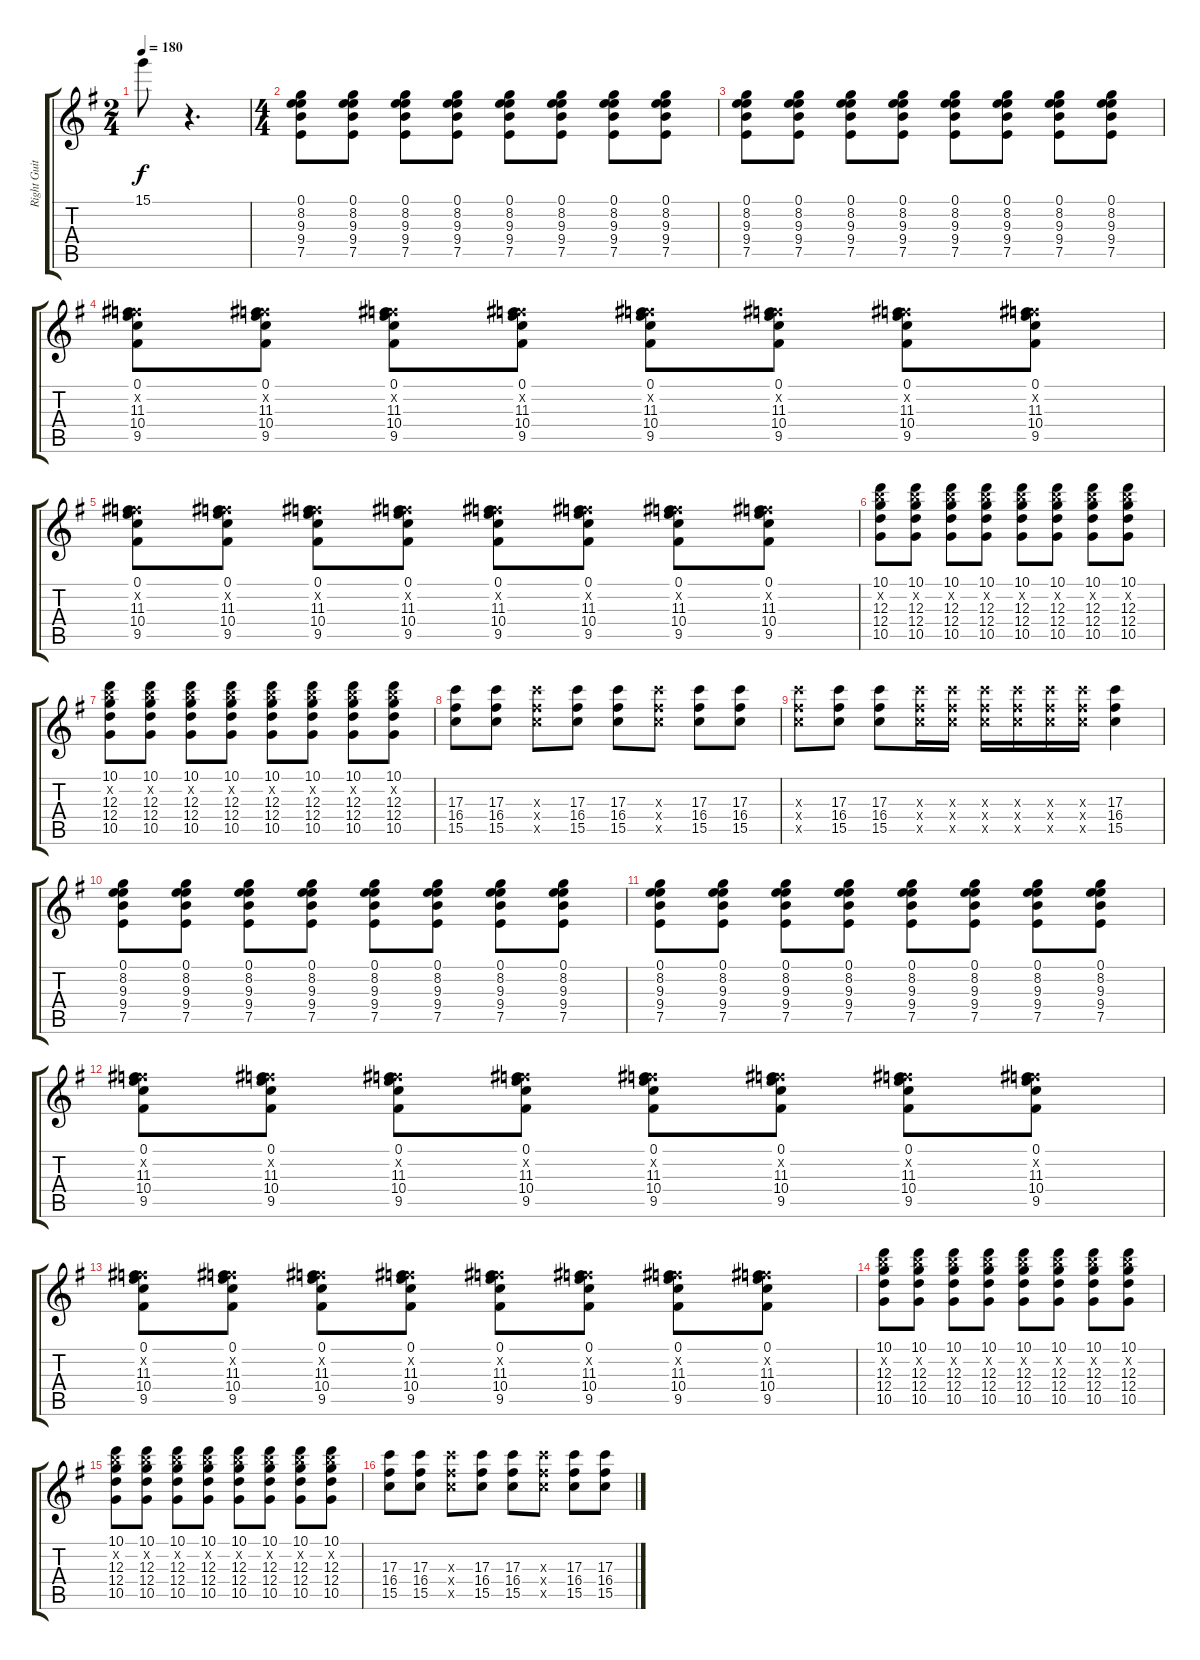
\track ("Right Guitar" "Right Guit") {instrument distortionguitar}
\staff {score tabs}
\tuning (E4 B3 G3 D3 A2 E2) {hide}
\ts (2 4)
\tempo 180
\clef g2
\ks g
15.1.8{dy f} r.4{d} |
\ts (4 4)
(0.1 8.2 9.3 9.4 7.5).8 (0.1 8.2 9.3 9.4 7.5).8 (0.1 8.2 9.3 9.4 7.5).8 (0.1 8.2 9.3 9.4 7.5).8 (0.1 8.2 9.3 9.4 7.5).8 (0.1 8.2 9.3 9.4 7.5).8 (0.1 8.2 9.3 9.4 7.5).8 (0.1 8.2 9.3 9.4 7.5).8 |
(0.1 8.2 9.3 9.4 7.5).8 (0.1 8.2 9.3 9.4 7.5).8 (0.1 8.2 9.3 9.4 7.5).8 (0.1 8.2 9.3 9.4 7.5).8 (0.1 8.2 9.3 9.4 7.5).8 (0.1 8.2 9.3 9.4 7.5).8 (0.1 8.2 9.3 9.4 7.5).8 (0.1 8.2 9.3 9.4 7.5).8 |
(0.1 6.2{x} 11.3 10.4 9.5).8 (0.1 6.2{x} 11.3 10.4 9.5).8 (0.1 6.2{x} 11.3 10.4 9.5).8 (0.1 6.2{x} 11.3 10.4 9.5).8 (0.1 6.2{x} 11.3 10.4 9.5).8 (0.1 6.2{x} 11.3 10.4 9.5).8 (0.1 6.2{x} 11.3 10.4 9.5).8 (0.1 6.2{x} 11.3 10.4 9.5).8 |
(0.1 6.2{x} 11.3 10.4 9.5).8 (0.1 6.2{x} 11.3 10.4 9.5).8 (0.1 6.2{x} 11.3 10.4 9.5).8 (0.1 6.2{x} 11.3 10.4 9.5).8 (0.1 6.2{x} 11.3 10.4 9.5).8 (0.1 6.2{x} 11.3 10.4 9.5).8 (0.1 6.2{x} 11.3 10.4 9.5).8 (0.1 6.2{x} 11.3 10.4 9.5).8 |
(10.1 12.2{x} 12.3 12.4 10.5).8 (10.1 12.2{x} 12.3 12.4 10.5).8 (10.1 12.2{x} 12.3 12.4 10.5).8 (10.1 12.2{x} 12.3 12.4 10.5).8 (10.1 12.2{x} 12.3 12.4 10.5).8 (10.1 12.2{x} 12.3 12.4 10.5).8 (10.1 12.2{x} 12.3 12.4 10.5).8 (10.1 12.2{x} 12.3 12.4 10.5).8 |
(10.1 12.2{x} 12.3 12.4 10.5).8 (10.1 12.2{x} 12.3 12.4 10.5).8 (10.1 12.2{x} 12.3 12.4 10.5).8 (10.1 12.2{x} 12.3 12.4 10.5).8 (10.1 12.2{x} 12.3 12.4 10.5).8 (10.1 12.2{x} 12.3 12.4 10.5).8 (10.1 12.2{x} 12.3 12.4 10.5).8 (10.1 12.2{x} 12.3 12.4 10.5).8 |
(17.3 16.4 15.5).8 (17.3 16.4 15.5).8 (17.3{x} 16.4{x} 15.5{x}).8 (17.3 16.4 15.5).8 (17.3 16.4 15.5).8 (17.3{x} 16.4{x} 15.5{x}).8 (17.3 16.4 15.5).8 (17.3 16.4 15.5).8 |
(17.3{x} 16.4{x} 15.5{x}).8 (17.3 16.4 15.5).8 (17.3 16.4 15.5).8 (17.3{x} 16.4{x} 15.5{x}).16 (17.3{x} 16.4{x} 15.5{x}).16 (17.3{x} 16.4{x} 15.5{x}).16 (17.3{x} 16.4{x} 15.5{x}).16 (17.3{x} 16.4{x} 15.5{x}).16 (17.3{x} 16.4{x} 15.5{x}).16 (17.3 16.4 15.5).4 |
(0.1 8.2 9.3 9.4 7.5).8 (0.1 8.2 9.3 9.4 7.5).8 (0.1 8.2 9.3 9.4 7.5).8 (0.1 8.2 9.3 9.4 7.5).8 (0.1 8.2 9.3 9.4 7.5).8 (0.1 8.2 9.3 9.4 7.5).8 (0.1 8.2 9.3 9.4 7.5).8 (0.1 8.2 9.3 9.4 7.5).8 |
(0.1 8.2 9.3 9.4 7.5).8 (0.1 8.2 9.3 9.4 7.5).8 (0.1 8.2 9.3 9.4 7.5).8 (0.1 8.2 9.3 9.4 7.5).8 (0.1 8.2 9.3 9.4 7.5).8 (0.1 8.2 9.3 9.4 7.5).8 (0.1 8.2 9.3 9.4 7.5).8 (0.1 8.2 9.3 9.4 7.5).8 |
(0.1 6.2{x} 11.3 10.4 9.5).8 (0.1 6.2{x} 11.3 10.4 9.5).8 (0.1 6.2{x} 11.3 10.4 9.5).8 (0.1 6.2{x} 11.3 10.4 9.5).8 (0.1 6.2{x} 11.3 10.4 9.5).8 (0.1 6.2{x} 11.3 10.4 9.5).8 (0.1 6.2{x} 11.3 10.4 9.5).8 (0.1 6.2{x} 11.3 10.4 9.5).8 |
(0.1 6.2{x} 11.3 10.4 9.5).8 (0.1 6.2{x} 11.3 10.4 9.5).8 (0.1 6.2{x} 11.3 10.4 9.5).8 (0.1 6.2{x} 11.3 10.4 9.5).8 (0.1 6.2{x} 11.3 10.4 9.5).8 (0.1 6.2{x} 11.3 10.4 9.5).8 (0.1 6.2{x} 11.3 10.4 9.5).8 (0.1 6.2{x} 11.3 10.4 9.5).8 |
(10.1 12.2{x} 12.3 12.4 10.5).8 (10.1 12.2{x} 12.3 12.4 10.5).8 (10.1 12.2{x} 12.3 12.4 10.5).8 (10.1 12.2{x} 12.3 12.4 10.5).8 (10.1 12.2{x} 12.3 12.4 10.5).8 (10.1 12.2{x} 12.3 12.4 10.5).8 (10.1 12.2{x} 12.3 12.4 10.5).8 (10.1 12.2{x} 12.3 12.4 10.5).8 |
(10.1 12.2{x} 12.3 12.4 10.5).8 (10.1 12.2{x} 12.3 12.4 10.5).8 (10.1 12.2{x} 12.3 12.4 10.5).8 (10.1 12.2{x} 12.3 12.4 10.5).8 (10.1 12.2{x} 12.3 12.4 10.5).8 (10.1 12.2{x} 12.3 12.4 10.5).8 (10.1 12.2{x} 12.3 12.4 10.5).8 (10.1 12.2{x} 12.3 12.4 10.5).8 |
(17.3 16.4 15.5).8 (17.3 16.4 15.5).8 (17.3{x} 16.4{x} 15.5{x}).8 (17.3 16.4 15.5).8 (17.3 16.4 15.5).8 (17.3{x} 16.4{x} 15.5{x}).8 (17.3 16.4 15.5).8 (17.3 16.4 15.5).8
